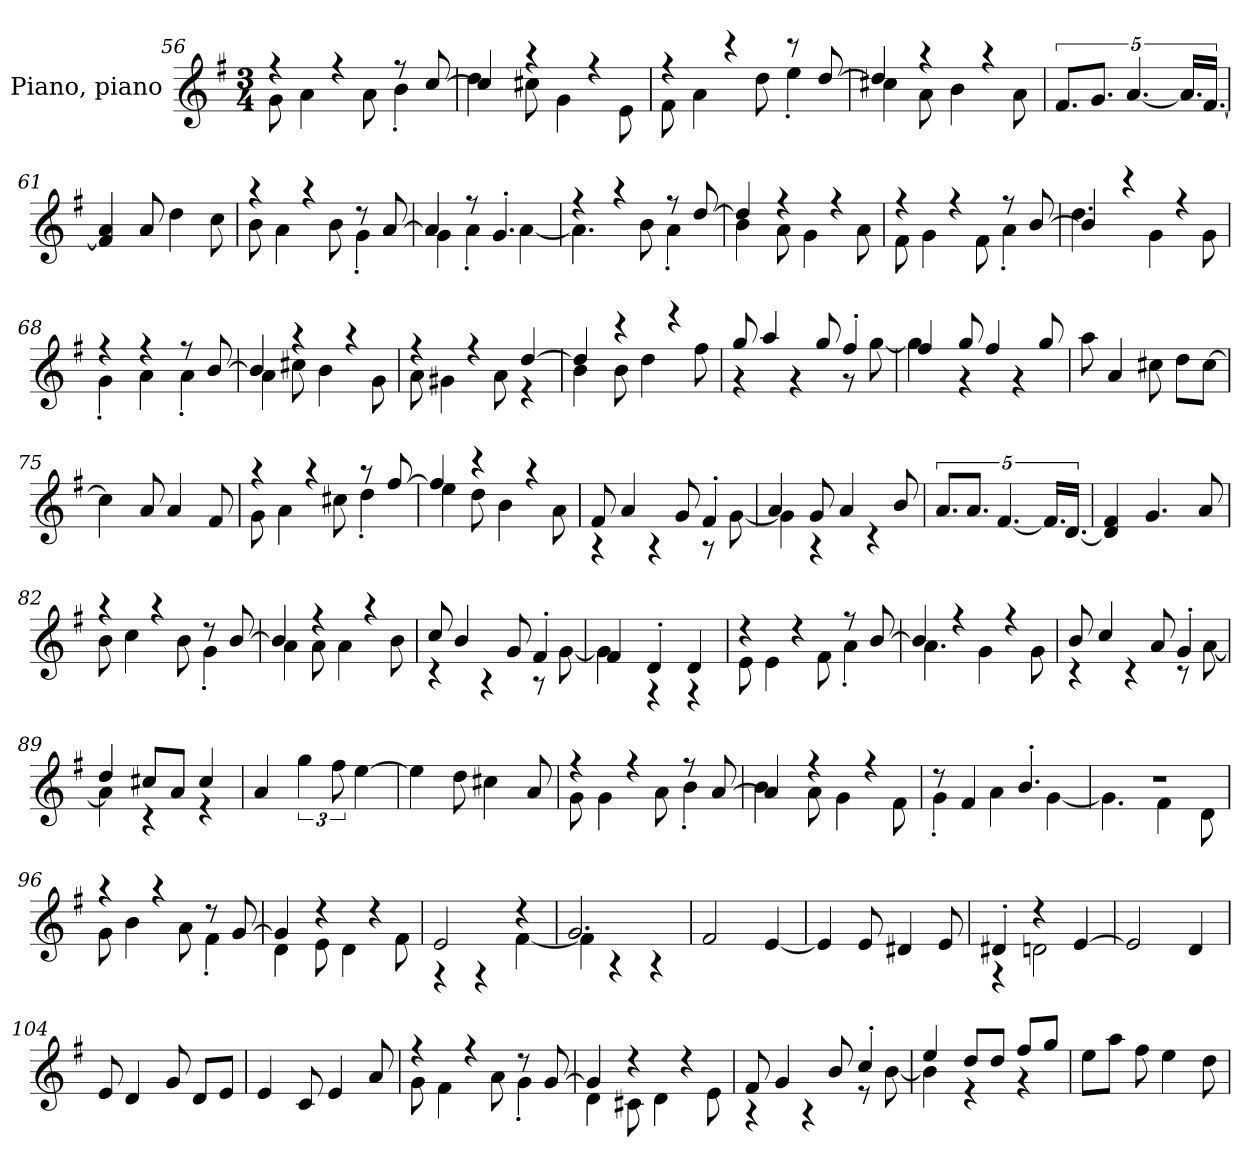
**kern
*part1
*staff1
*I"Piano, piano
*clefG2
*k[f#]
*M3/4
=56
*^
4r	8g\
.	4a\
4r	.
.	8a\
8r	4b'\
[8cc/	.
=57	=57
4cc/]	4dd\
4r	8cc#X\
.	4g\
4r	.
.	8e\
=58	=58
4r	8f#\
.	4a\
4r	.
.	8dd\
8r	4ee'\
[8dd/	.
=59	=59
4dd/]	4cc#X\
4r	8a\
.	4b\
4r	.
.	8a\
*v	*v
!!LO:LB:g=z
=60
10.f#/L
10.g/J
[5.a/
20.a/LL]
[20.f#/JJ
=61
4f#/] 4a/
8a/
4dd\
8cc\
=62
*^
4r	8b\
.	4a\
4r	.
.	8b\
8r	4g'\
[8a/	.
=63	=63
4a/]	4g\
8r	4a'\
4.g'/	.
.	[4a\
=64	=64
4r	4.a\]
4r	.
.	8b\
8r	4a'\
[8dd/	.
=65	=65
4dd/]	4b\
4r	8a\
.	4g\
4r	.
.	8a\
=66	=66
4r	8f#\
.	4g\
4r	.
.	8f#\
8r	4a'\
[8b/	.
!!LO:LB:g=z	!!
=67	=67
4b/]	4.dd\
4r	.
.	4g\
4r	.
.	8g\
=68	=68
4r	4g'\
4r	4a\
8r	4a'\
[8b/	.
=69	=69
4b/]	4a\
4r	8cc#X\
.	4b\
4r	.
.	8g\
=70	=70
4r	8a\
.	4g#X\
4r	.
.	8a\
[4dd/	4r
=71	=71
4dd/]	4b\
4r	8b\
.	4dd\
4r	.
.	8ff#\
=72	=72
8gg/	4r
4aa/	.
.	4r
8gg/	.
4ff#'/	8r
.	[8gg\
!!LO:PB:g=z	!!
=73	=73
4ff#/	4gg\]
8gg/	4r
4ff#/	.
.	4r
8gg/	.
*v	*v
=74
8aa\
4a/
8cc#X\
8dd\L
[8cc#\J
=75
4cc#\]
8a/
4a/
8f#/
=76
*^
4r	8g\
.	4a\
4r	.
.	8cc#X\
8r	4dd'\
[8ff#/	.
=77	=77
4ff#/]	4ee\
4r	8dd\
.	4b\
4r	.
.	8a\
=78	=78
8f#/	4r
4a/	.
.	4r
8g/	.
4f#'/	8r
.	[8g\
!!LO:LB:g=z	!!
=79	=79
4a/	4g\]
8g/	4r
4a/	.
.	4r
8b/	.
*v	*v
=80
10.a/L
10.a/J
[5.f#/
20.f#/LL]
[20.d/JJ
=81
4d/] 4f#/
4.g/
8a/
=82
*^
4r	8b\
.	4cc\
4r	.
.	8b\
8r	4g'\
[8b/	.
=83	=83
4b/]	4a\
4r	8a\
.	4a\
4r	.
.	8b\
=84	=84
8cc/	4r
4b/	.
.	4r
8g/	.
4f#'/	8r
.	[8g\
!!LO:LB:g=z	!!
=85	=85
4f#/	4g\]
4d'/	4r
4d/	4r
=86	=86
4r	8e\
.	4e\
4r	.
.	8f#\
8r	4a'\
[8b/	.
=87	=87
4b/]	4.a\
4r	.
.	4g\
4r	.
.	8g\
=88	=88
8b/	4r
4cc/	.
.	4r
8a/	.
4g'/	8r
.	[8a\
=89	=89
4dd/	4a\]
8cc#X/L	4r
8a/J	.
4cc#/	4r
*v	*v
=90
4a/
6gg\
12ff#\
[4ee\
=91
4ee\]
8dd\
4cc#X\
8a/
!!LO:LB:g=z
=92
*^
4r	8g\
.	4g\
4r	.
.	8a\
8r	4b'\
[8a/	.
=93	=93
4a/]	4b\
4r	8a\
.	4g\
4r	.
.	8f#\
=94	=94
8r	4g'\
4f#/	.
.	4a\
4.b'/	.
.	[4g\
=95	=95
2.r	4.g\]
.	4f#\
.	8d\
=96	=96
4r	8g\
.	4b\
4r	.
.	8a\
8r	4f#'\
[8g/	.
=97	=97
4g/]	4d\
4r	8e\
.	4d\
4r	.
.	8f#\
=98	=98
2e/	4r
.	4r
4r	[4f#\
=99	=99
2.g/	4f#\]
.	4r
.	4r
*v	*v
!!LO:LB:g=z
=100
2f#/
[4e/
=101
4e/]
8e/
4d#X/
8e/
=102
*^
4d#X'/	4r
4r	2dn\
[4e/	.
*v	*v
=103
2e/]
4d/
=104
8e/
4d/
8g/
8d/L
8e/J
=105
4e/
8c/
4e/
8a/
=106
*^
4r	8g\
.	4f#\
4r	.
.	8a\
8r	4g'\
[8g/	.
=107	=107
4g/]	4d\
4r	8c#X\
.	4d\
4r	.
.	8e\
!!LO:LB:g=z	!!
=108	=108
8f#/	4r
4g/	.
.	4r
8b/	.
4cc'/	8r
.	[8b\
=109	=109
4ee/	4b\]
8dd/L	4r
8dd/J	.
8ff#/L	4r
8gg/J	.
*v	*v
=110
8ee\L
8aa\J
8ff#\
4ee\
8dd\
=
*-
